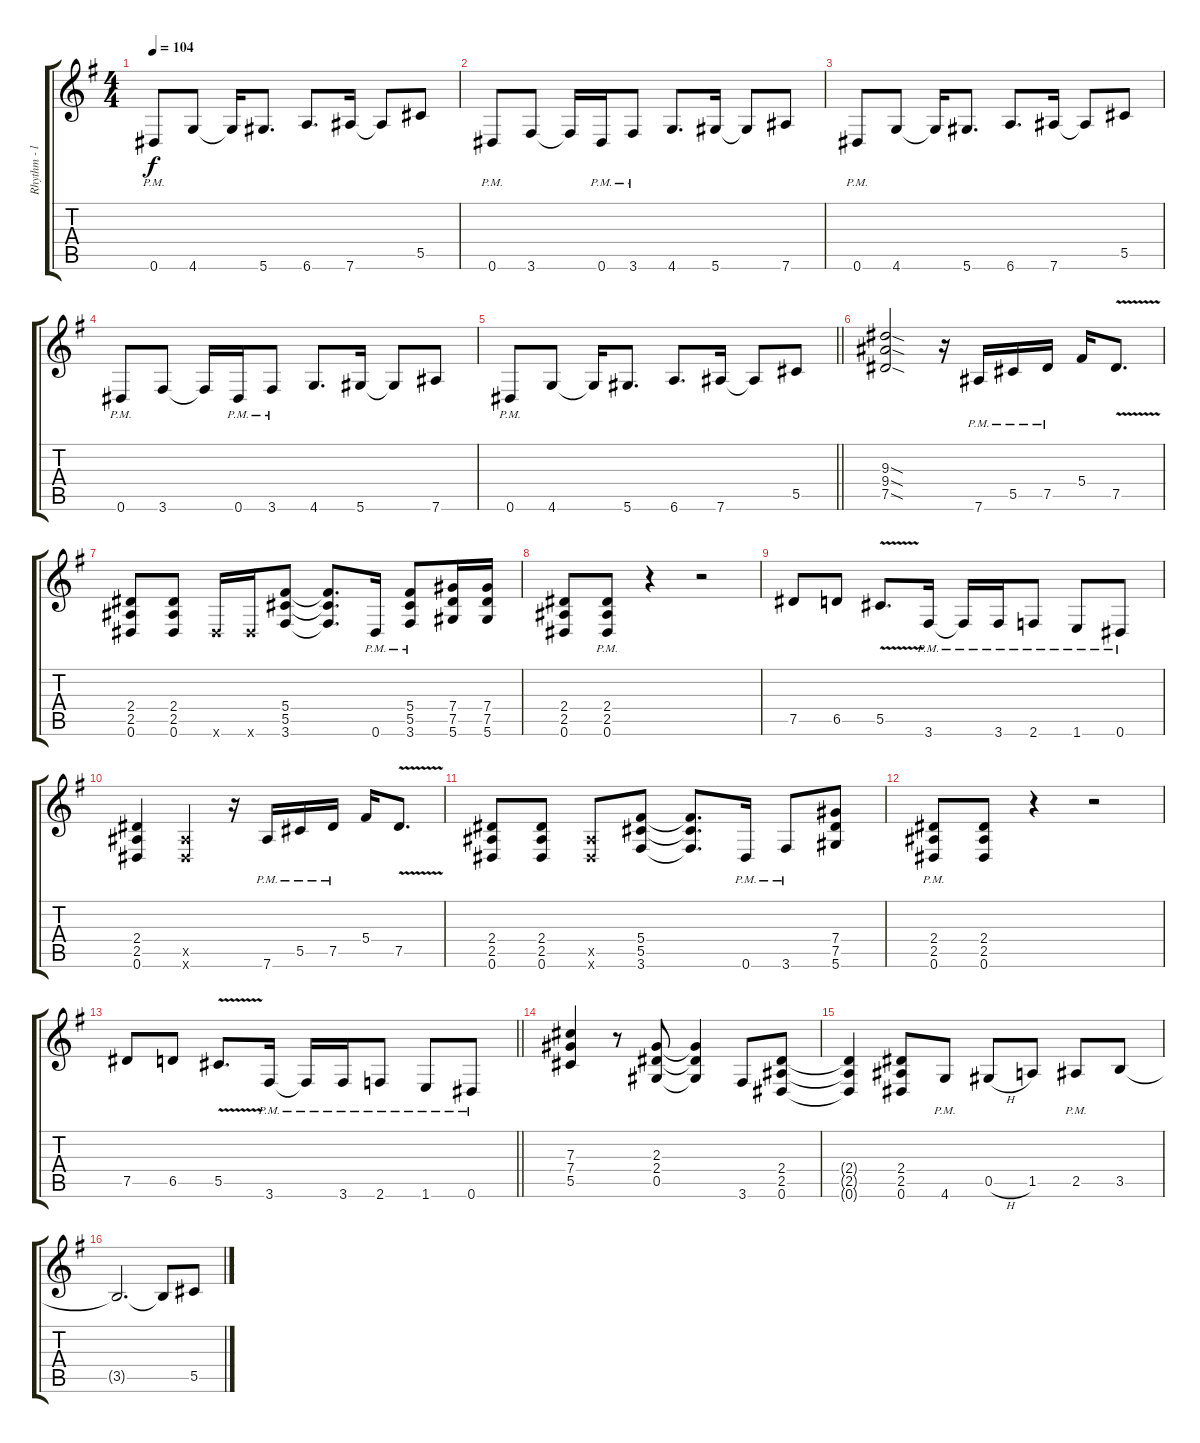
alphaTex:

\track ("Rhythm - left" "Rhythm - l") {instrument distortionguitar}
\staff {score tabs}
\tuning (Eb4 Bb3 Gb3 Db3 Ab2 Eb2) {hide}
\ts (4 4)
\tempo 104
\clef g2
\ks g
0.6{pm}.8{dy f} 4.6.8 4.6{t}.16 5.6.8{d} 6.6.8{d} 7.6.16 7.6{t}.8 5.5.8 |
0.6{pm}.8 3.6.8 3.6{t}.16 0.6{pm}.16 3.6{pm}.8 4.6.8{d} 5.6.16 5.6{t}.8 7.6.8 |
0.6{pm}.8 4.6.8 4.6{t}.16 5.6.8{d} 6.6.8{d} 7.6.16 7.6{t}.8 5.5.8 |
0.6{pm}.8 3.6.8 3.6{t}.16 0.6{pm}.16 3.6{pm}.8 4.6.8{d} 5.6.16 5.6{t}.8 7.6.8 |
\barLineRight lightlight
0.6{pm}.8 4.6.8 4.6{t}.16 5.6.8{d} 6.6.8{d} 7.6.16 7.6{t}.8 5.5.8 |
(9.3{sod} 9.4{sod} 7.5{sod}).2 r.16 7.6{pm}.16 5.5{pm}.16 7.5{pm}.16 5.4.16 7.5{v}.8{d} |
(2.4 2.5 0.6).8 (2.4 2.5 0.6).8 0.6{x}.16 0.6{x}.16 (5.4 5.5 3.6).8 (5.4{t} 5.5{t} 3.6{t}).8{d} 0.6{pm}.16 (5.4{pm} 5.5{pm} 3.6{pm}).8 (7.4 7.5 5.6).16 (7.4 7.5 5.6).16 |
(2.4 2.5 0.6).8 (2.4{pm} 2.5{pm} 0.6{pm}).8 r.4 r.2 |
7.5.8 6.5.8 5.5{v}.8{d} 3.6{pm}.16 3.6{pm t}.16 3.6{pm}.16 2.6{pm}.8 1.6{pm}.8 0.6{pm}.8 |
(2.4 2.5 0.6).4 (2.5{x} 0.6{x}).4 r.16 7.6{pm}.16 5.5{pm}.16 7.5{pm}.16 5.4.16 7.5{v}.8{d} |
(2.4 2.5 0.6).8 (2.4 2.5 0.6).8 (2.5{x} 0.6{x}).8 (5.4 5.5 3.6).8 (5.4{t} 5.5{t} 3.6{t}).8{d} 0.6{pm}.16 3.6{pm}.8 (7.4 7.5 5.6).8 |
(2.4{pm} 2.5{pm} 0.6{pm}).8 (2.4 2.5 0.6).8 r.4 r.2 |
\barLineRight lightlight
7.5.8 6.5.8 5.5{v}.8{d} 3.6{pm}.16 3.6{pm t}.16 3.6{pm}.16 2.6{pm}.8 1.6{pm}.8 0.6{pm}.8 |
(7.3 7.4 5.5).4 r.8 (2.3 2.4 0.5).8 (2.3{t} 2.4{t} 0.5{t}).4 3.6.8 (2.4 2.5 0.6).8 |
(2.4{t} 2.5{t} 0.6{t}).4 (2.4 2.5 0.6).8 4.6{pm}.8 0.5{h}.8 1.5.8 2.5{pm}.8 3.5.8 |
3.5{t}.2{d} 3.5{t}.8 5.5.8
